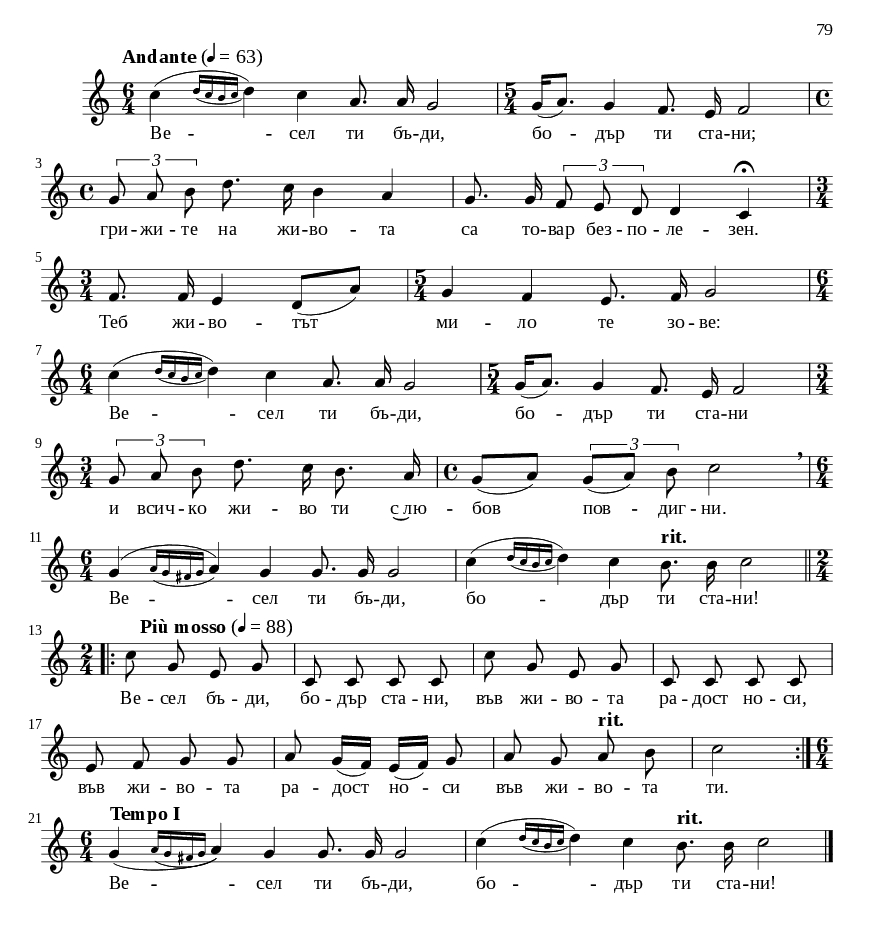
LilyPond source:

\version "2.24.4"

% include paper part and global functions
\include "include/globals.ily"

\bookpart {
  \label #'ref096
  \tocItem \markup "Весел ти бъди"

  \include "include/bookpart-paper.ily"

  \paper {
      print-first-page-number = ##t
      bookpart-level-page-numbering = ##t
  print-page-number = ##t
      first-page-number = #79
}
\score {
    \include "include/score-layout.ily"

    \new Voice \absolute  {
      \clef treble
      \key c \major
      \time 6/4
      \tempoFunc "Andante" 4 "63"

      c''4 ( \acciaccatura { d''16 c'' b' c'' } d''4 ) c'' \autoBeamOff a'8. a'16 g'2 |\time 5/4 g'16[( a'8. )] g'4 f'8. e'16 f'2 | \time 4/4 \break

      \tuplet 3/2 {g'8 a' b'} d''8. c''16 b'4 a'4 | g'8. g'16 \tuplet 3/2 {f'8 e'8 d'8 } d'4 c'4\fermata | \time 3/4 \break

      f'8. f'16 e'4 d'8[(a'8)] | \time 5/4 g'4 f' e'8. f'16 g'2 | \time 6/4 \break


      c''4 ( \acciaccatura { d''16[ c'' b' c'' ]} d''4 ) c'' a'8. a'16 g'2 |\time 5/4 g'16[( a'8.)] \autoBeamOff  g'4 f'8.e'16 f'2 | \time 3/4 \break


      \tuplet 3/2 {g'8 a' b'} d''8. c''16 b'8. a'16 | \time 4/4 g'8[(a'8)] \tuplet 3/2 {g'8[(a'8)] b'8} c''2 \breathe | \time 6/4 \break

      \slurUp g'4(  \acciaccatura { a'16[g' fis' g']} a'4)  \slurNeutral g'4 g'8. g'16 g'2 | c''4( \acciaccatura { d''16[ c'' b' c'' ]} d''4) c''4 \tempo "rit." b'8. b'16 c''2 | \time 2/4 \break

      \bar ".|:-||"


      \tempoFunc   "            Più mosso" 4 "88"
      c''8 g' e' g' | c' c' c' c' | c'' g' e' g' | c' c' c' c' | \break

      e' f' g' g'  | a' g'16([f']) e'([f']) g'8 | a' g' \tempo "rit." a' b' | c''2 | \bar ":|." \time 6/4 \break

      \tempo "      Tempo I"
      \once \override Slur.positions = #'(0 . -1.5)
      g'4(  \acciaccatura { a'16[g' fis' g']} a'4) g'4 g'8. g'16 g'2 | c''4( \acciaccatura { d''16[ c'' b' c'' ]} d''4) c''4 \tempo "rit." b'8. b'16 c''2 | \bar "|."
    }

    \addlyrics {
      Ве -- сел ти бъ -- ди, бо -- дър ти ста -- ни;
      гри  -- жи -- те на жи -- во -- та
      са то -- вар без -- по -- ле -- зен.
      Теб жи -- во -- тът ми -- ло те зо -- ве:
      Ве  -- сел ти бъ -- ди, бо -- дър ти ста -- ни
      и всич -- ко жи -- во ти с~лю -- бов пов  -- диг -- ни.
      Ве -- сел ти бъ -- ди, бо -- дър ти ста -- ни!
      Ве -- сел бъ -- ди, бо -- дър ста -- ни,
      във жи -- во -- та ра -- дост но -- си,
      във жи -- во -- та ра -- дост но -- си
      във жи -- во -- та ти.
      Ве -- сел ти бъ -- ди, бо -- дър ти ста -- ни!
    }

    \header {
      title = \titleFunc #'ref_desc_7 "Весел ти бъди" "Vesel ti bădi"
    }

    \midi{}

  } % score

} % bookpart
